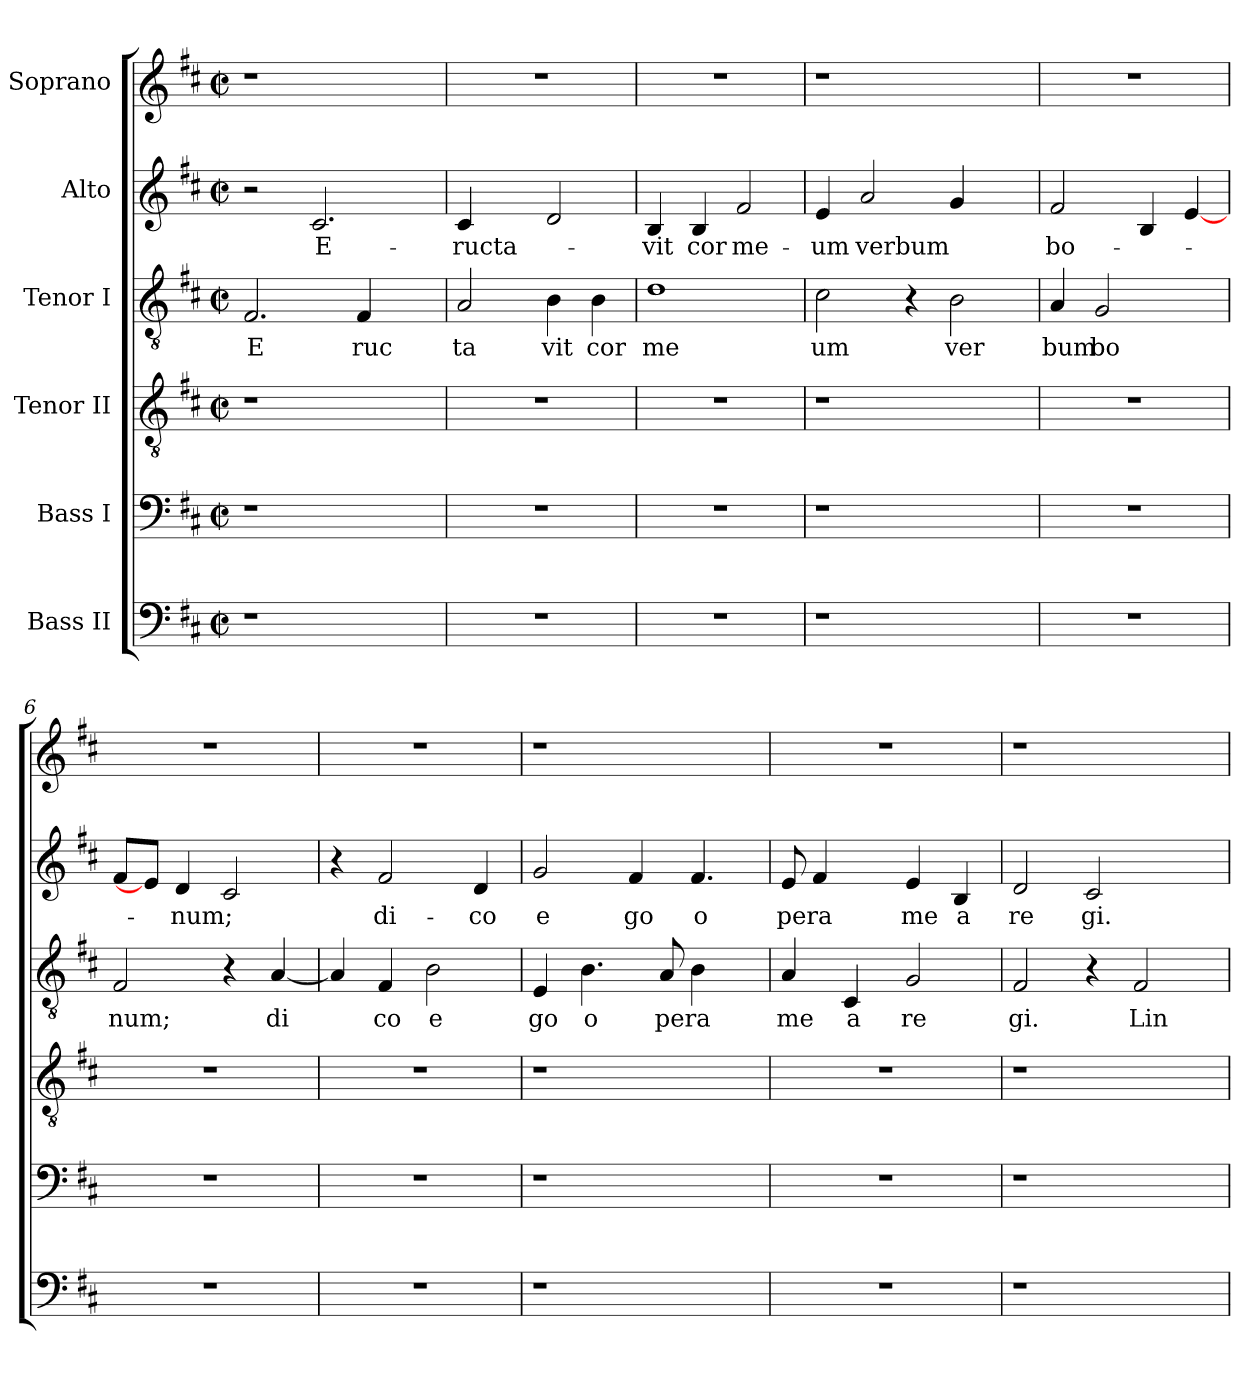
**kern	**kern	**kern	**kern	**text	**kern	**text	**kern
*part6	*part5	*part4	*part3	*part3	*part2	*part2	*part1
*staff6	*staff5	*staff4	*staff3	*staff3	*staff2	*staff2	*staff1
*I"Bass II	*I"Bass I	*I"Tenor II	*I"Tenor I	*	*I"Alto	*	*I"Soprano
!!LO:PB:g=z
*stria5	*stria5	*stria5	*stria5	*	*stria5	*	*stria5
*clefF4	*clefF4	*clefGv2	*clefGv2	*	*clefG2	*	*clefG2
*k[f#c#]	*k[f#c#]	*k[f#c#]	*k[f#c#]	*	*k[f#c#]	*	*k[f#c#]
*D:	*D:	*D:	*D:	*	*D:	*	*D:
*M2/2	*M2/2	*M2/2	*M2/2	*	*M2/2	*	*M2/2
*met(c|)	*met(c|)	*met(c|)	*met(c|)	*	*met(c|)	*	*met(c|)
=1	=1	=1	=1	=1	=1	=1	=1
!	!	!	!	!LO:LY:b:cj	!	!	!
1r	1r	1r	2.F#/	E	2r	.	1r
!	!	!	!	!	!	!LO:LY:b:cj	!
.	.	.	.	.	2.c#/	E-	.
!	!	!	!	!LO:LY:b:cj	!	!	!
.	.	.	4F#/	ruc	.	.	.
4ryy	4ryy	4ryy	4ryy	.	.	.	4ryy
=2	=2	=2	=2	=2	=2	=2	=2
!	!	!	!	!LO:LY:b:cj	!	!LO:LY:b:cj	!
1r	1r	1r	2A/	ta	4c#/	-ructa-	1r
.	.	.	.	.	4ryy	.	.
!	!	!	!	!LO:LY:b:cj	!	!	!
.	.	.	4B\	vit	2d/	.	.
!	!	!	!	!LO:LY:b:cj	!	!	!
.	.	.	4B\	cor	.	.	.
=3	=3	=3	=3	=3	=3	=3	=3
!	!	!	!	!LO:LY:b:cj	!	!LO:LY:b:cj	!
1r	1r	1r	1d	me	4B/	-vit	1r
!	!	!	!	!	!	!LO:LY:b:cj	!
.	.	.	.	.	4B/	cor	.
!	!	!	!	!	!	!LO:LY:b:cj	!
.	.	.	.	.	2f#/	me-	.
=4	=4	=4	=4	=4	=4	=4	=4
!	!	!	!	!LO:LY:b:cj	!	!LO:LY:b:cj	!
1r	1r	1r	2c#\	um	4e/	-um	1r
!	!	!	!	!	!	!LO:LY:b	!
.	.	.	.	.	2a/	verbum	.
.	.	.	4r	.	.	.	.
!	!	!	!	!LO:LY:b:cj	!	!	!
.	.	.	2B\	ver	4g/	.	.
4ryy	4ryy	4ryy	.	.	4ryy	.	4ryy
=5	=5	=5	=5	=5	=5	=5	=5
!	!	!	!	!LO:LY:b:cj	!	!LO:LY:b:cj	!
1r	1r	1r	4A/	bum	2f#/	bo-	1r
!	!	!	!	!LO:LY:b:cj	!	!	!
.	.	.	2G/	bo	.	.	.
.	.	.	.	.	4B/	.	.
.	.	.	4ryy	.	[4e/	.	.
=6	=6	=6	=6	=6	=6	=6	=6
!	!	!	!	!LO:LY:b:cj	!	!	!
1r	1r	1r	2F#/	num;	8f#/L	.	1r
.	.	.	.	.	8e/J]	.	.
!	!	!	!	!	!	!LO:LY:b	!
.	.	.	.	.	4d/	-num;	.
.	.	.	4r	.	2c#/	.	.
!	!	!	!	!LO:LY:b:cj	!	!	!
.	.	.	[4A/	di	.	.	.
=7	=7	=7	=7	=7	=7	=7	=7
1r	1r	1r	4A/]	.	4r	.	1r
!	!	!	!	!LO:LY:b:cj	!	!LO:LY:b:cj	!
.	.	.	4F#/	co	2f#/	di-	.
!	!	!	!	!LO:LY:b:cj	!	!	!
.	.	.	2B\	e	.	.	.
!	!	!	!	!	!	!LO:LY:b:cj	!
.	.	.	.	.	4d/	-co	.
!!LO:LB:g=z
=8	=8	=8	=8	=8	=8	=8	=8
!	!	!	!	!LO:LY:b:cj	!	!LO:LY:b:cj	!
1r	1r	1r	4E/	go	2g/	e	1r
!	!	!	!	!LO:LY:b:cj	!	!	!
.	.	.	4.B\	o	.	.	.
!	!	!	!	!	!	!LO:LY:b:cj	!
.	.	.	.	.	4f#/	go	.
!	!	!	!	!LO:LY:b:cj	!	!	!
.	.	.	8A/	pera	.	.	.
!	!	!	!	!	!	!LO:LY:b:cj	!
.	.	.	4B\	.	4.f#/	o	.
8ryy	8ryy	8ryy	8ryy	.	.	.	8ryy
=9	=9	=9	=9	=9	=9	=9	=9
!	!	!	!	!LO:LY:b:cj	!	!LO:LY:b:cj	!
1r	1r	1r	4A/	me	8e/	pera	1r
.	.	.	.	.	4f#/	.	.
!	!	!	!	!LO:LY:b:cj	!	!	!
.	.	.	4C#/	a	.	.	.
.	.	.	.	.	8ryy	.	.
!	!	!	!	!LO:LY:b:cj	!	!LO:LY:b:cj	!
.	.	.	2G/	re	4e/	me	.
!	!	!	!	!	!	!LO:LY:b:cj	!
.	.	.	.	.	4B/	a	.
=10	=10	=10	=10	=10	=10	=10	=10
!	!	!	!	!LO:LY:b:cj	!	!LO:LY:b:cj	!
1r	1r	1r	2F#/	gi.	2d/	re	1r
!	!	!	!	!	!	!LO:LY:b:cj	!
.	.	.	4r	.	2c#/	gi.	.
!	!	!	!	!LO:LY:b:cj	!	!	!
.	.	.	2F#/	Lin	.	.	.
4ryy	4ryy	4ryy	.	.	4ryy	.	4ryy
=	=	=	=	=	=	=	=
*-	*-	*-	*-	*-	*-	*-	*-
